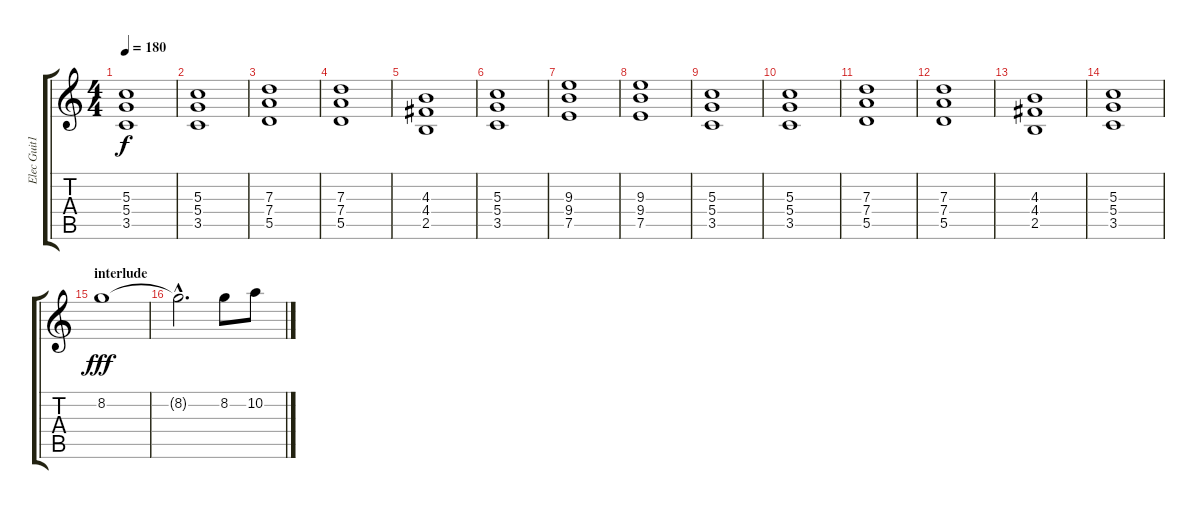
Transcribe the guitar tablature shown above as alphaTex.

\track ("Elec Guit1" "Elec Guit1") {instrument overdrivenguitar}
\staff {score tabs}
\tuning (E4 B3 G3 D3 A2 E2) {hide}
\ts (4 4)
\tempo 180
\clef g2
\ks c
(5.3 5.4 3.5).1{dy f} |
(5.3 5.4 3.5).1 |
(7.3 7.4 5.5).1 |
(7.3 7.4 5.5).1 |
(4.3 4.4 2.5).1 |
(5.3 5.4 3.5).1 |
(9.3 9.4 7.5).1 |
(9.3 9.4 7.5).1 |
(5.3 5.4 3.5).1 |
(5.3 5.4 3.5).1 |
(7.3 7.4 5.5).1 |
(7.3 7.4 5.5).1 |
(4.3 4.4 2.5).1 |
(5.3 5.4 3.5).1 |
\section ("" "interlude")
8.2.1{dy fff} |
8.2{hac t}.2{d} 8.2.8 10.2.8
